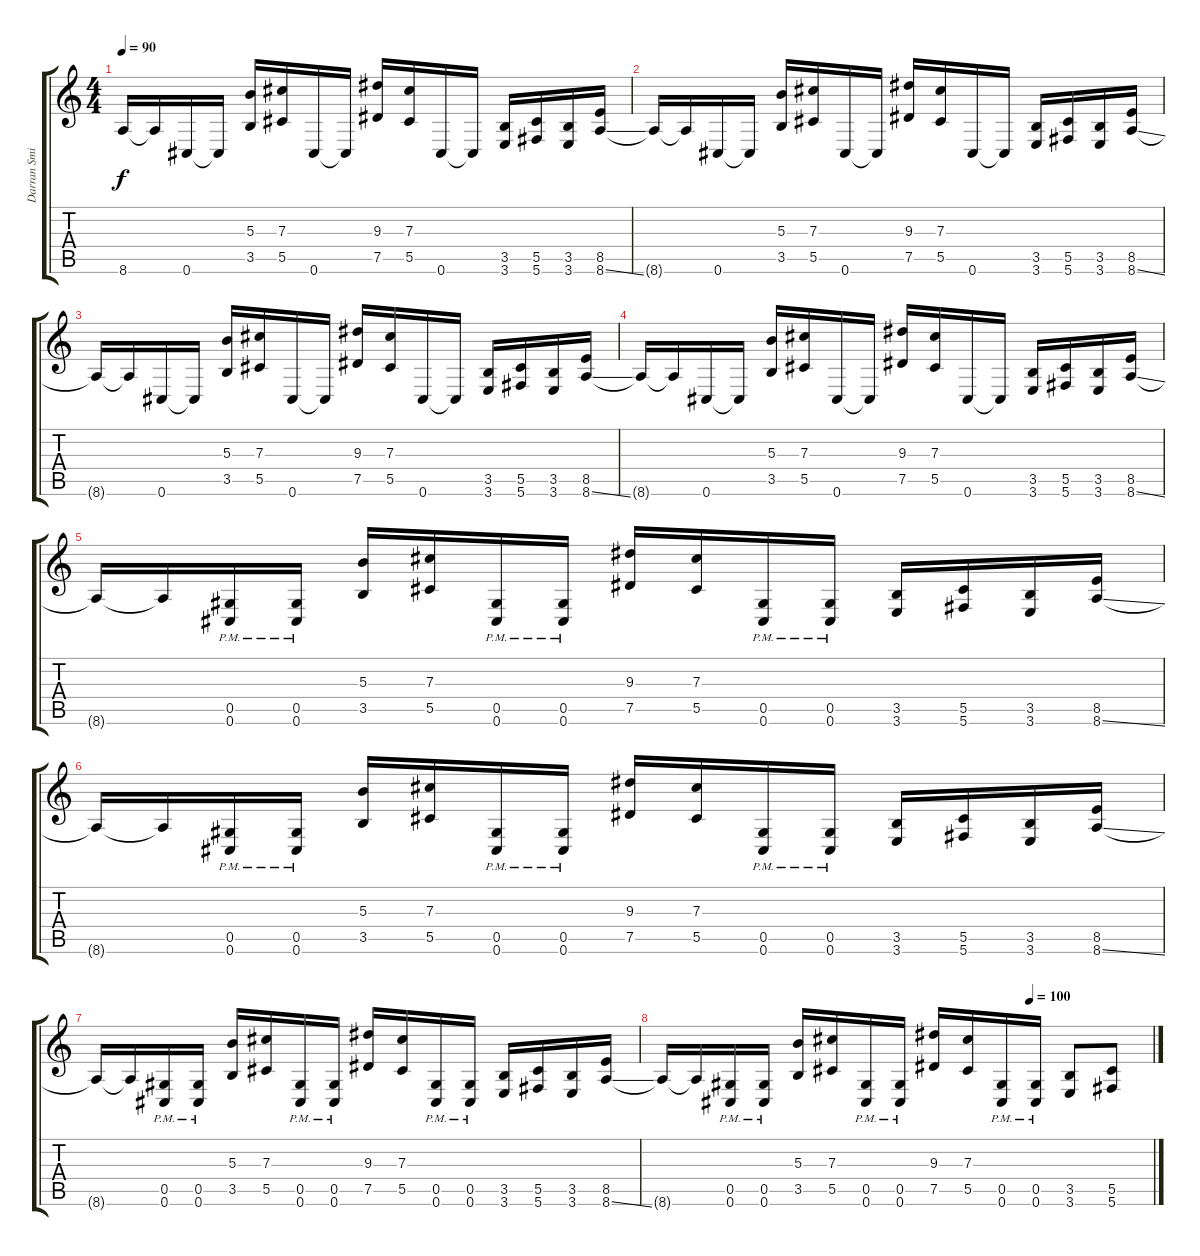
\track ("Darran Smith" "Darran Smi") {instrument distortionguitar}
\staff {score tabs}
\tuning (Eb4 Bb3 Gb3 Db3 Ab2 Db2) {hide}
\ts (4 4)
\tempo 90
\clef g2
\ks c
8.6{t}.16{dy f} 8.6{t}.16 0.6.16 0.6{t}.16 (5.3 3.5).16 (7.3 5.5).16 0.6.16 0.6{t}.16 (9.3 7.5).16 (7.3 5.5).16 0.6.16 0.6{t}.16 (3.5 3.6).16 (5.5 5.6).16 (3.5 3.6).16 (8.5 8.6{ss}).16 |
8.6{t}.16 8.6{t}.16 0.6.16 0.6{t}.16 (5.3 3.5).16 (7.3 5.5).16 0.6.16 0.6{t}.16 (9.3 7.5).16 (7.3 5.5).16 0.6.16 0.6{t}.16 (3.5 3.6).16 (5.5 5.6).16 (3.5 3.6).16 (8.5 8.6{ss}).16 |
8.6{t}.16 8.6{t}.16 0.6.16 0.6{t}.16 (5.3 3.5).16 (7.3 5.5).16 0.6.16 0.6{t}.16 (9.3 7.5).16 (7.3 5.5).16 0.6.16 0.6{t}.16 (3.5 3.6).16 (5.5 5.6).16 (3.5 3.6).16 (8.5 8.6{ss}).16 |
8.6{t}.16 8.6{t}.16 0.6.16 0.6{t}.16 (5.3 3.5).16 (7.3 5.5).16 0.6.16 0.6{t}.16 (9.3 7.5).16 (7.3 5.5).16 0.6.16 0.6{t}.16 (3.5 3.6).16 (5.5 5.6).16 (3.5 3.6).16 (8.5 8.6{ss}).16 |
8.6{t}.16 8.6{t}.16 (0.5{pm} 0.6{pm}).16 (0.5{pm} 0.6{pm}).16 (5.3 3.5).16 (7.3 5.5).16 (0.5{pm} 0.6{pm}).16 (0.5{pm} 0.6{pm}).16 (9.3 7.5).16 (7.3 5.5).16 (0.5{pm} 0.6{pm}).16 (0.5{pm} 0.6{pm}).16 (3.5 3.6).16 (5.5 5.6).16 (3.5 3.6).16 (8.5 8.6{ss}).16 |
8.6{t}.16 8.6{t}.16 (0.5{pm} 0.6{pm}).16 (0.5{pm} 0.6{pm}).16 (5.3 3.5).16 (7.3 5.5).16 (0.5{pm} 0.6{pm}).16 (0.5{pm} 0.6{pm}).16 (9.3 7.5).16 (7.3 5.5).16 (0.5{pm} 0.6{pm}).16 (0.5{pm} 0.6{pm}).16 (3.5 3.6).16 (5.5 5.6).16 (3.5 3.6).16 (8.5 8.6{ss}).16 |
8.6{t}.16 8.6{t}.16 (0.5{pm} 0.6{pm}).16 (0.5{pm} 0.6{pm}).16 (5.3 3.5).16 (7.3 5.5).16 (0.5{pm} 0.6{pm}).16 (0.5{pm} 0.6{pm}).16 (9.3 7.5).16 (7.3 5.5).16 (0.5{pm} 0.6{pm}).16 (0.5{pm} 0.6{pm}).16 (3.5 3.6).16 (5.5 5.6).16 (3.5 3.6).16 (8.5 8.6{ss}).16 |
\tempo (100 0.75)
8.6{t}.16 8.6{t}.16 (0.5{pm} 0.6{pm}).16 (0.5{pm} 0.6{pm}).16 (5.3 3.5).16 (7.3 5.5).16 (0.5{pm} 0.6{pm}).16 (0.5{pm} 0.6{pm}).16 (9.3 7.5).16 (7.3 5.5).16 (0.5{pm} 0.6{pm}).16 (0.5{pm} 0.6{pm}).16 (3.5 3.6).8 (5.5 5.6).8
